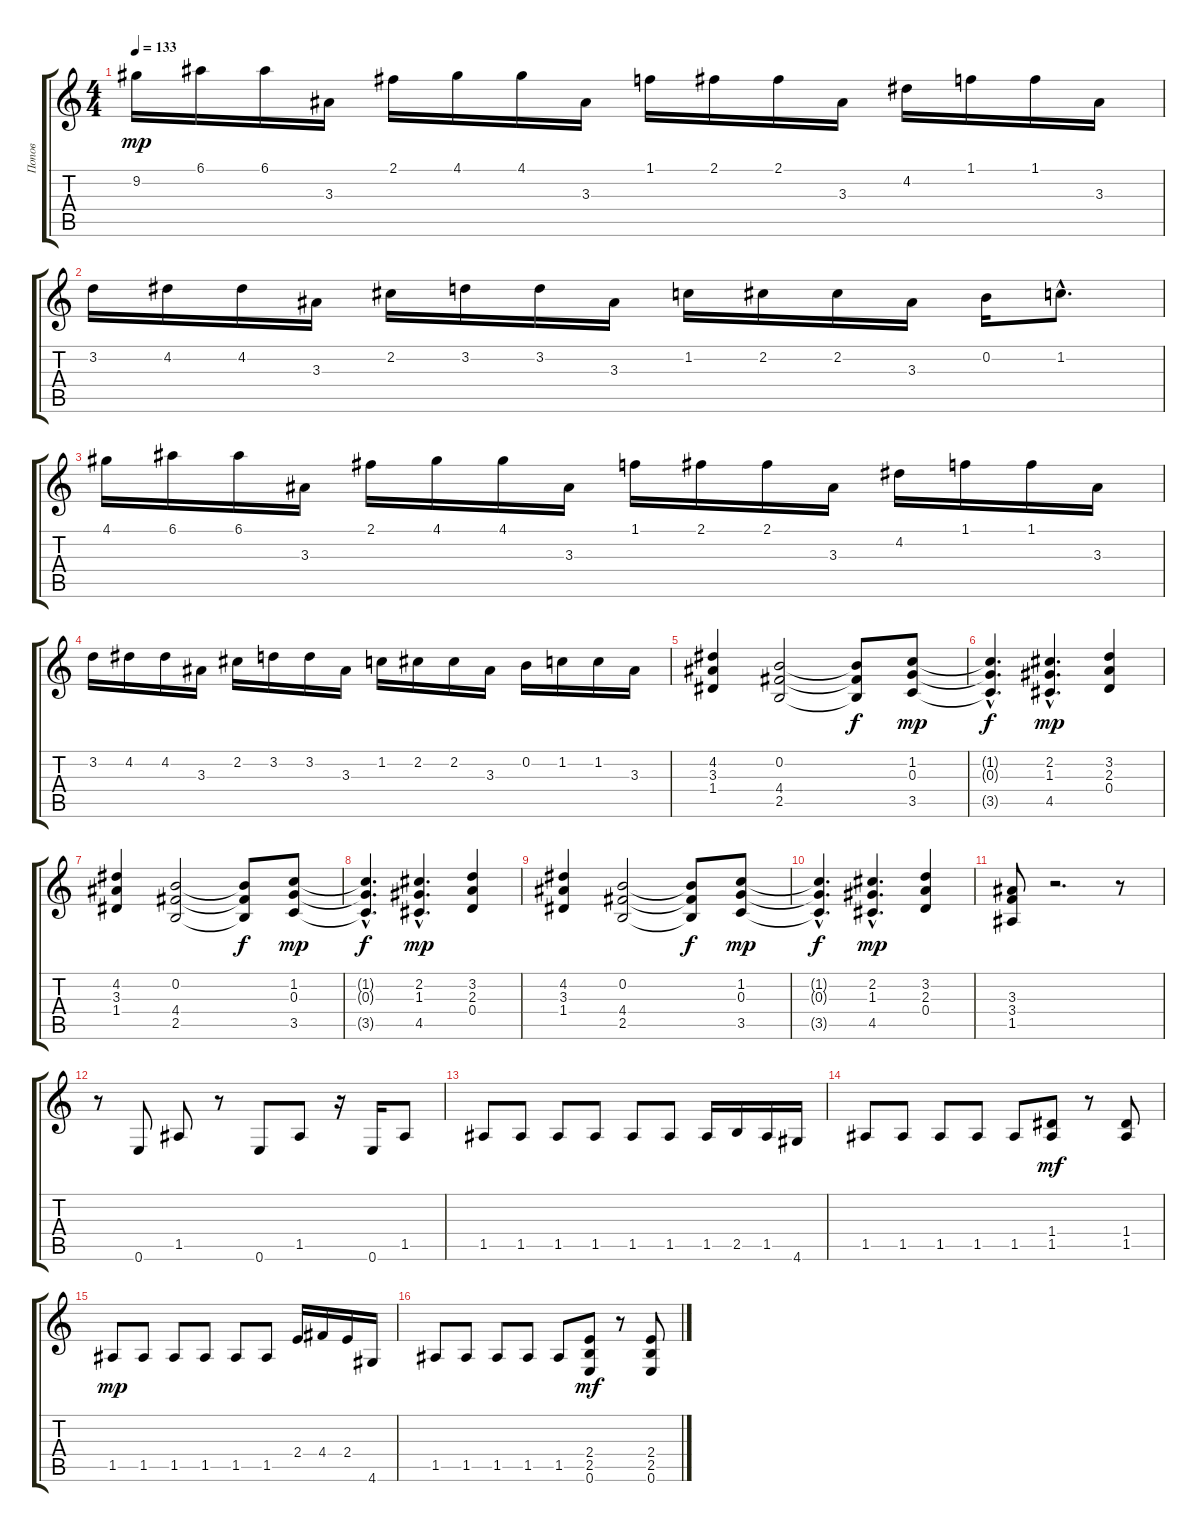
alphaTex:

\track ("Попов" "Попов") {instrument distortionguitar}
\staff {score tabs}
\tuning (E4 B3 G3 D3 A2 E2) {hide}
\ts (4 4)
\tempo 133
\clef g2
\ks c
9.2.16{dy mp} 6.1.16 6.1.16 3.3.16 2.1.16 4.1.16 4.1.16 3.3.16 1.1.16 2.1.16 2.1.16 3.3.16 4.2.16 1.1.16 1.1.16 3.3.16 |
3.2.16 4.2.16 4.2.16 3.3.16 2.2.16 3.2.16 3.2.16 3.3.16 1.2.16 2.2.16 2.2.16 3.3.16 0.2.16 1.2{hac}.8{d} |
4.1.16 6.1.16 6.1.16 3.3.16 2.1.16 4.1.16 4.1.16 3.3.16 1.1.16 2.1.16 2.1.16 3.3.16 4.2.16 1.1.16 1.1.16 3.3.16 |
3.2.16 4.2.16 4.2.16 3.3.16 2.2.16 3.2.16 3.2.16 3.3.16 1.2.16 2.2.16 2.2.16 3.3.16 0.2.16 1.2.16 1.2.16 3.3.16 |
(4.2 3.3 1.4).4 (0.2 4.4 2.5).2 (0.2{t} 4.4{t} 2.5{t}).8{dy f} (1.2 0.3 3.5).8{dy mp} |
(1.2{hac t} 0.3{hac t} 3.5{hac t}).4{d dy f} (2.2{hac} 1.3{hac} 4.5{hac}).4{d dy mp} (3.2 2.3 0.4).4 |
(4.2 3.3 1.4).4 (0.2 4.4 2.5).2 (0.2{t} 4.4{t} 2.5{t}).8{dy f} (1.2 0.3 3.5).8{dy mp} |
(1.2{hac t} 0.3{hac t} 3.5{hac t}).4{d dy f} (2.2{hac} 1.3{hac} 4.5{hac}).4{d dy mp} (3.2 2.3 0.4).4 |
(4.2 3.3 1.4).4 (0.2 4.4 2.5).2 (0.2{t} 4.4{t} 2.5{t}).8{dy f} (1.2 0.3 3.5).8{dy mp} |
(1.2{hac t} 0.3{hac t} 3.5{hac t}).4{d dy f} (2.2{hac} 1.3{hac} 4.5{hac}).4{d dy mp} (3.2 2.3 0.4).4 |
(3.3 3.4 1.5).8 r.2{d} r.8 |
r.8 0.6.8 1.5.8 r.8 0.6.8 1.5.8 r.16 0.6.16 1.5.8 |
1.5.8 1.5.8 1.5.8 1.5.8 1.5.8 1.5.8 1.5.16 2.5.16 1.5.16 4.6.16 |
1.5.8 1.5.8 1.5.8 1.5.8 1.5.8 (1.4 1.5).8{dy mf} r.8 (1.4 1.5).8 |
1.5.8{dy mp} 1.5.8 1.5.8 1.5.8 1.5.8 1.5.8 2.4.16 4.4.16 2.4.16 4.6.16 |
1.5.8 1.5.8 1.5.8 1.5.8 1.5.8 (2.4 2.5 0.6).8{dy mf} r.8 (2.4 2.5 0.6).8
